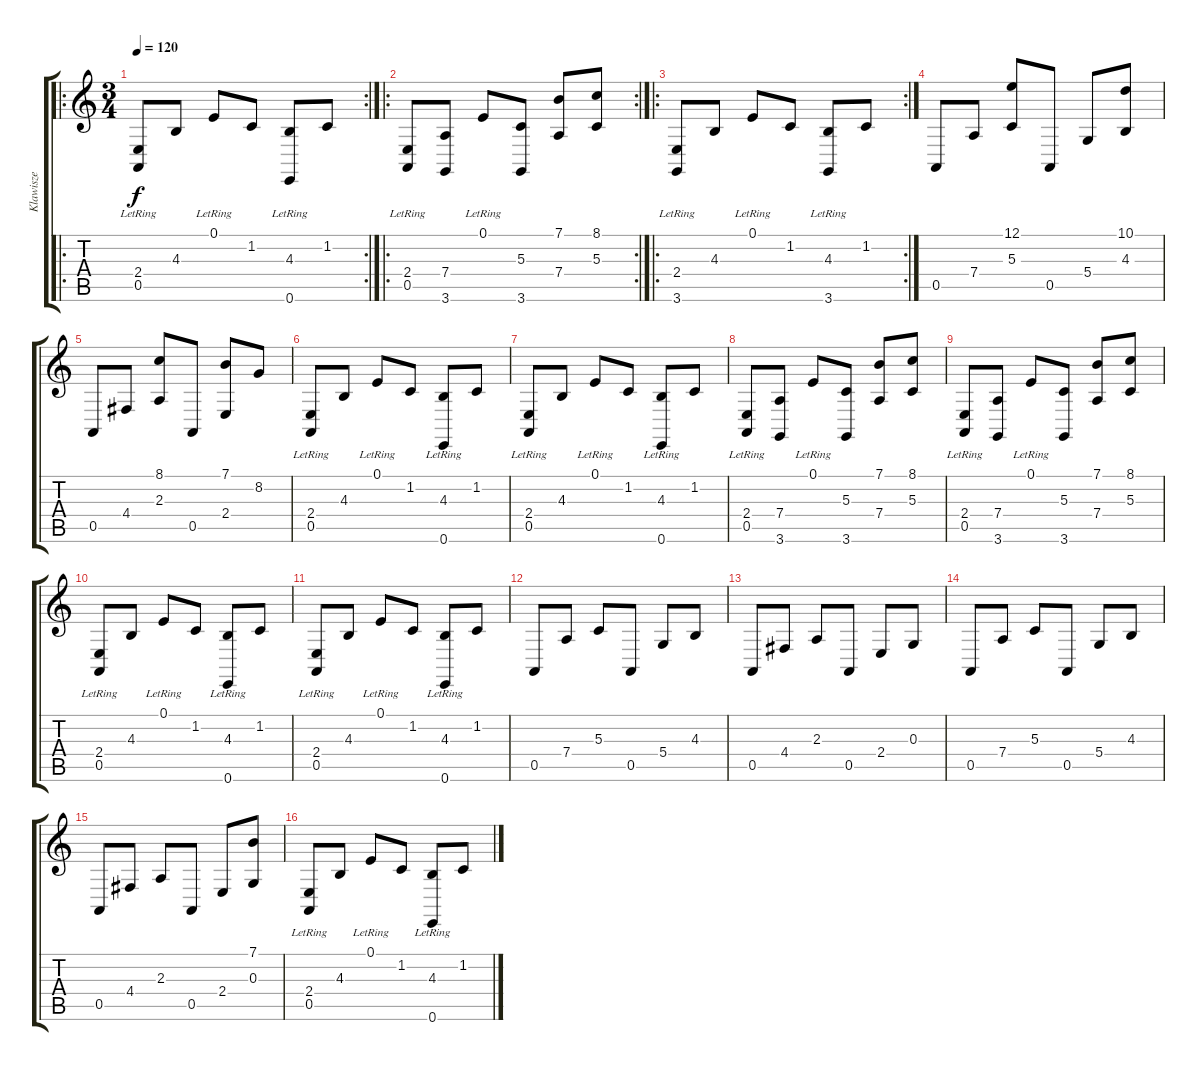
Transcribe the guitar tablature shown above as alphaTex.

\track ("Klawisze" "Klawisze") {instrument acousticgrandpiano}
\staff {score tabs}
\tuning (E4 B3 G3 D3 A2 E2) {hide}
\ro
\rc 2
\ts (3 4)
\tempo 120
\clef g2
\ks c
(2.4 0.5{lr}).8{dy f instrument acousticgrandpiano} 4.3.8 0.1{lr}.8 1.2.8 (4.3 0.6{lr}).8 1.2.8 |
\ro
\rc 2
(2.4 0.5{lr}).8 (7.4 3.6).8 0.1{lr}.8 (5.3 3.6).8 (7.1 7.4).8 (8.1 5.3).8 |
\ro
\rc 2
(2.4 3.6{lr}).8 4.3.8 0.1{lr}.8 1.2.8 (4.3 3.6{lr}).8 1.2.8 |
0.5.8 7.4.8 (12.1 5.3).8 0.5.8 5.4.8 (10.1 4.3).8 |
0.5.8 4.4.8 (8.1 2.3).8 0.5.8 (7.1 2.4).8 8.2.8 |
(2.4 0.5{lr}).8 4.3.8 0.1{lr}.8 1.2.8 (4.3 0.6{lr}).8 1.2.8 |
(2.4 0.5{lr}).8 4.3.8 0.1{lr}.8 1.2.8 (4.3 0.6{lr}).8 1.2.8 |
(2.4 0.5{lr}).8 (7.4 3.6).8 0.1{lr}.8 (5.3 3.6).8 (7.1 7.4).8 (8.1 5.3).8 |
(2.4 0.5{lr}).8 (7.4 3.6).8 0.1{lr}.8 (5.3 3.6).8 (7.1 7.4).8 (8.1 5.3).8 |
(2.4 0.5{lr}).8 4.3.8 0.1{lr}.8 1.2.8 (4.3 0.6{lr}).8 1.2.8 |
(2.4 0.5{lr}).8 4.3.8 0.1{lr}.8 1.2.8 (4.3 0.6{lr}).8 1.2.8 |
0.5.8 7.4.8 5.3.8 0.5.8 5.4.8 4.3.8 |
0.5.8 4.4.8 2.3.8 0.5.8 2.4.8 0.3.8 |
0.5.8 7.4.8 5.3.8 0.5.8 5.4.8 4.3.8 |
0.5.8 4.4.8 2.3.8 0.5.8 2.4.8 (7.1 0.3).8 |
(2.4 0.5{lr}).8 4.3.8 0.1{lr}.8 1.2.8 (4.3 0.6{lr}).8 1.2.8
